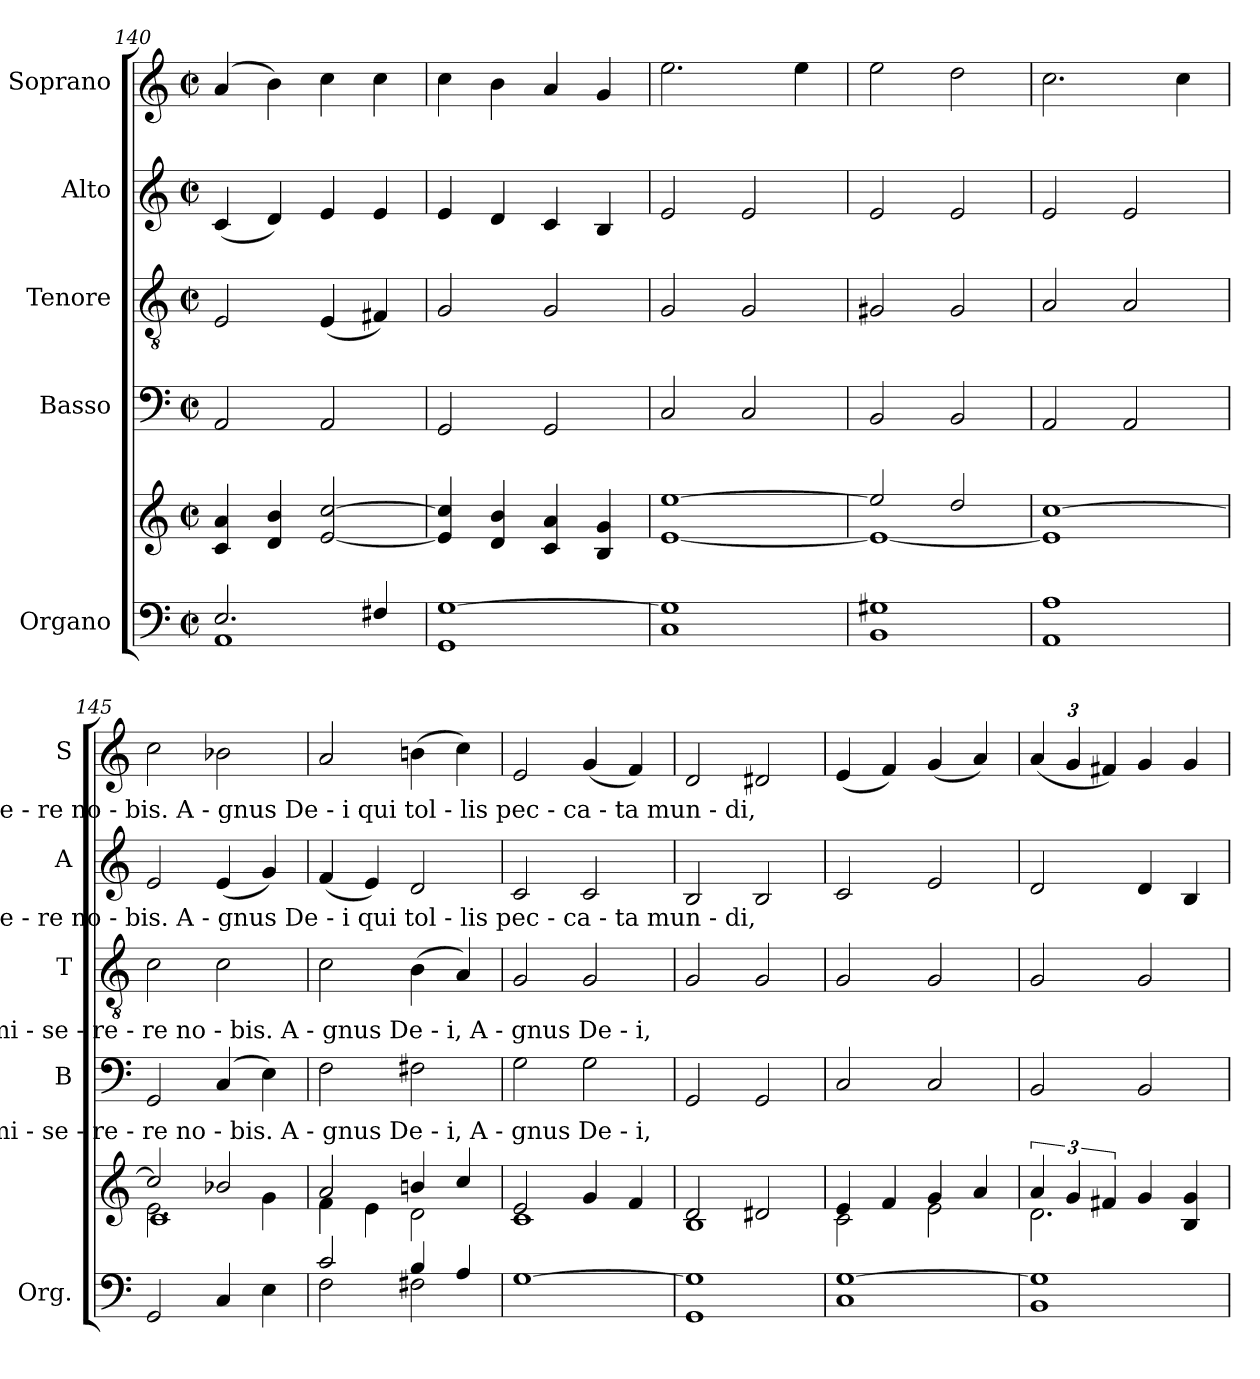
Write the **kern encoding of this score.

**kern	**kern	**kern	**kern	**kern	**kern
*part5	*part5	*part4	*part3	*part2	*part1
*staff6	*staff5	*staff4	*staff3	*staff2	*staff1
*I"Organo	*	*I"Basso	*I"Tenore	*I"Alto	*I"Soprano
*I'Org.	*	*I'B	*I'T	*I'A	*I'S
*clefF4	*clefG2	*clefF4	*clefGv2	*clefG2	*clefG2
*k[]	*k[]	*k[]	*k[]	*k[]	*k[]
*C:	*C:	*C:	*C:	*C:	*C:
*M2/2	*M2/2	*M2/2	*M2/2	*M2/2	*M2/2
*met(c|)	*met(c|)	*met(c|)	*met(c|)	*met(c|)	*met(c|)
=140	=140	=140	=140	=140	=140
*^	*	*	*	*	*
2.E/	1AA	4c/ 4a/	2AA/	2E/	(4c/	(4a/
.	.	4d/ 4b/	.	.	4d/)	4b\)
.	.	[2e/ [2cc/	2AA/	(4E/	4e/	4cc\
4F#X/	.	.	.	4F#X/)	4e/	4cc\
=141	=141	=141	=141	=141	=141	=141
[>1G	1GG	4e/] 4cc/]	2GG/	2G/	4e/	4cc\
.	.	4d/ 4b/	.	.	4d/	4b\
.	.	4c/ 4a/	2GG/	2G/	4c/	4a/
.	.	4B/ 4g/	.	.	4B/	4g/
=142	=142	=142	=142	=142	=142	=142
*	*	*^	*	*	*	*
1G]	1C	[>1ee	[<1e	2C/	2G/	2e/	2.ee\
.	.	.	.	2C/	2G/	2e/	.
.	.	.	.	.	.	.	4ee\
=143	=143	=143	=143	=143	=143	=143	=143
1G#X	1BB	2ee/]	1e_	2BB/	2G#X/	2e/	2ee\
.	.	2dd/	.	2BB/	2G#/	2e/	2dd\
=144	=144	=144	=144	=144	=144	=144	=144
1A	1AA	[>1cc	1e]	2AA/	2A/	2e/	2.cc\
.	.	.	.	2AA/	2A/	2e/	.
.	.	.	.	.	.	.	4cc\
*v	*v	*	*	*	*	*	*
=145	=145	=145	=145	=145	=145	=145
*	*	*^	*	*	*	*
2GG/	2cc/]	2.e\	1c	2GG/	2c\	2e/	2cc\
4C/	2b-X/	.	.	(4C/	2c\	(4e/	2b-X\
4E\	.	4g\	.	4E\)	.	4g/)	.
*	*	*v	*v	*	*	*	*
!!LO:LB:g=z
=146	=146	=146	=146	=146	=146	=146
*^	*	*	*	*	*	*
!	!	!	!	!	!	!LO:TX:a:cj:t=mi     -     se    -         re     -    re               no     -    bis.           A     -     gnus          De      -      i     qui     tol   -     lis    pec -  ca     - ta   mun - di,	!
!	!	!	!	!	!LO:TX:a:cj:t=mi     -     se    -         re     -    re               no     -    bis.           A     -     gnus          De      -      i     qui     tol   -     lis    pec -  ca     - ta   mun - di,	!	!
!	!	!	!	!LO:TX:a:cj:t=mi     -     se    -         re     -    re               no     -    bis.           A     -     gnus          De      -      i,               A     -     gnus         De     -      i,	!	!	!
!	!	!LO:TX:a:cj:t=mi     -     se    -         re     -    re               no     -    bis.           A     -     gnus          De      -      i,               A      -    gnus         De      -     i,	!	!	!	!	!
2c/	2F\	2a/	4f\	2F\	2c\	(4f/	2a/
.	.	.	4e\	.	.	4e/)	.
4B/	2F#X\	4bn/	2d\	2F#X\	(4B\	2d/	(4bn\
4A/	.	4cc/	.	.	4A/)	.	4cc\)
*v	*v	*	*	*	*	*	*
=147	=147	=147	=147	=147	=147	=147
[1G	2e/	1c	2G\	2G/	2c/	2e/
.	4g/	.	2G\	2G/	2c/	(4g/
.	4f/	.	.	.	.	4f/)
=148	=148	=148	=148	=148	=148	=148
*^	*	*	*	*	*	*
1G]	1GG	2d/	1B	2GG/	2G/	2B/	2d/
.	.	2d#X/	.	2GG/	2G/	2B/	2d#X/
=149	=149	=149	=149	=149	=149	=149	=149
[>1G	1C	4e/	2c\	2C/	2G/	2c/	(4e/
.	.	4f/	.	.	.	.	4f/)
.	.	4g/	2e\	2C/	2G/	2e/	(4g/
.	.	4a/	.	.	.	.	4a/)
=150	=150	=150	=150	=150	=150	=150	=150
*	*	*	*	*	*	*	*Xbrackettup
1G]	1BB	6a/	2.d\	2BB/	2G/	2d/	(6a/
.	.	6g/	.	.	.	.	6g/
.	.	6f#X/	.	.	.	.	6f#X/)
.	.	4g/	.	2BB/	2G/	4d/	4g/
.	.	4B/ 4g/	4ryy	.	.	4B/	4g/
*v	*v	*	*	*	*	*	*
*	*v	*v	*	*	*	*
=	=	=	=	=	=
*-	*-	*-	*-	*-	*-
